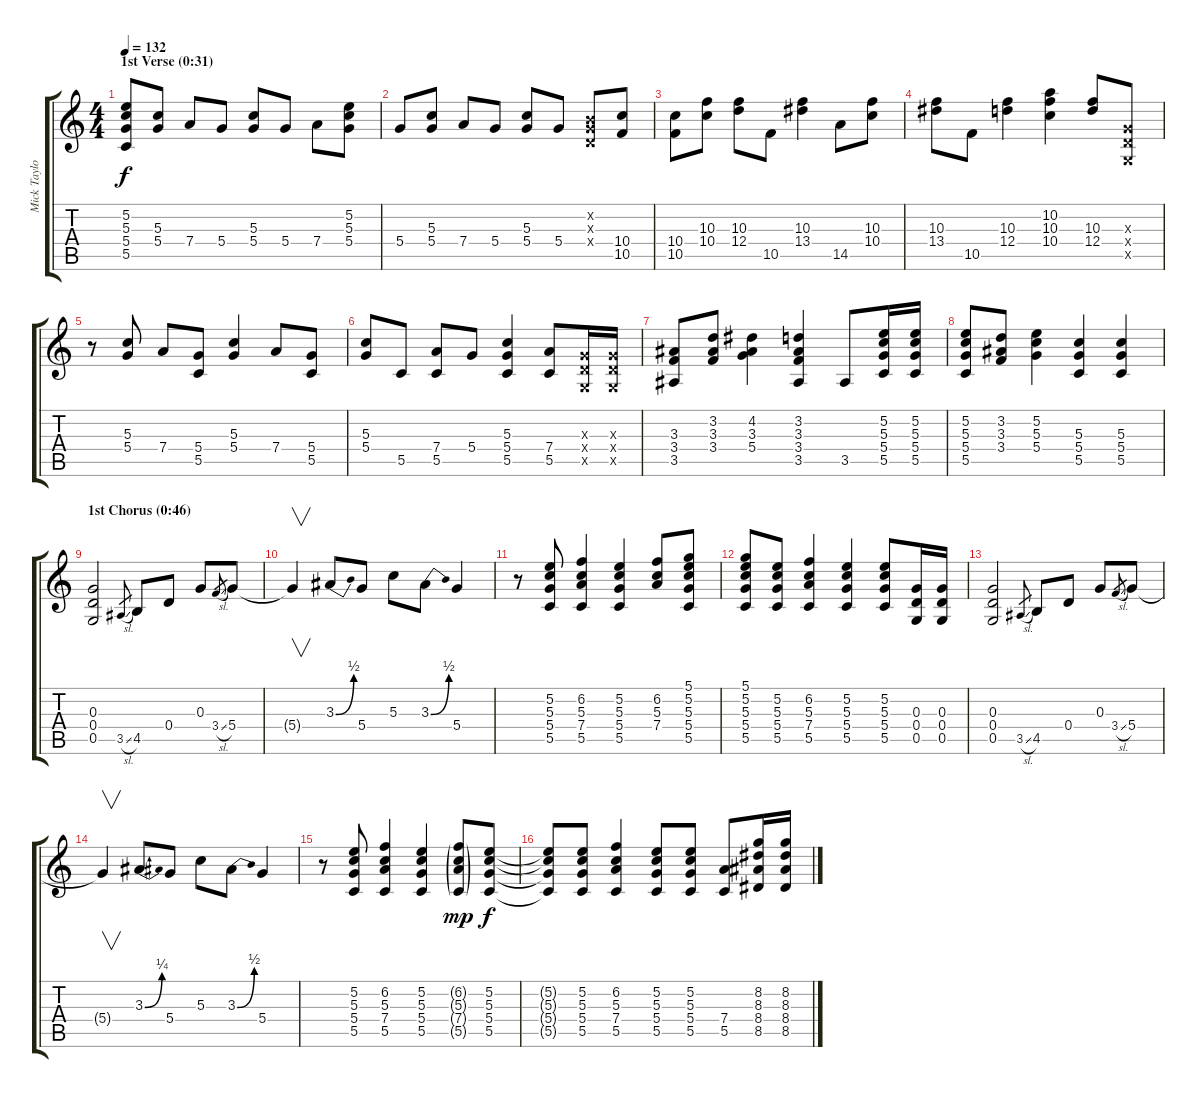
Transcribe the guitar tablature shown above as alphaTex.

\track ("Mick Taylor" "Mick Taylo") {instrument electricguitarclean}
\staff {score tabs}
\tuning (D4 B3 G3 D3 G2 D2) {hide}
\ts (4 4)
\section ("" "1st Verse (0:31)")
\tempo 132
\clef g2
\ks c
(5.2{t} 5.3{t} 5.4{t} 5.5{t}).8{dy f} (5.3 5.4).8 7.4.8 5.4.8 (5.3 5.4).8 5.4.8 7.4.8 (5.2 5.3 5.4).8 |
5.4.8 (5.3 5.4).8 7.4.8 5.4.8 (5.3 5.4).8 5.4.8 (0.2{x} 0.3{x} 0.4{x}).8 (10.4 10.5).8 |
(10.4 10.5).8 (10.3 10.4).8 (10.3 12.4).8 10.5.8 (10.3 13.4).4 14.5.8 (10.3 10.4).8 |
(10.3 13.4).8 10.5.8 (10.3 12.4).4 (10.2 10.3 10.4).4 (10.3 12.4).8 (0.3{x} 0.4{x} 0.5{x}).8 |
r.8 (5.3 5.4).8 7.4.8 (5.4 5.5).8 (5.3 5.4).4 7.4.8 (5.4 5.5).8 |
(5.3 5.4).8 5.5.8 (7.4 5.5).8 5.4.8 (5.3 5.4 5.5).4 (7.4 5.5).8 (0.3{x} 0.4{x} 0.5{x}).16 (0.3{x} 0.4{x} 0.5{x}).16 |
(3.3 3.4 3.5).8 (3.2 3.3 3.4).8 (4.2 3.3 5.4).4 (3.2 3.3 3.4 3.5).4 3.5.8 (5.2 5.3 5.4 5.5).16 (5.2 5.3 5.4 5.5).16 |
(5.2 5.3 5.4 5.5).8 (3.2 3.3 3.4).8 (5.2 5.3 5.4).4 (5.3 5.4 5.5).4 (5.3 5.4 5.5).4 |
\section ("" "1st Chorus (0:46)")
(0.3 0.4 0.5).2 3.5{sl}.8{gr} 4.5.8 0.4.8 0.3.8 3.4{sl}.8{gr} 5.4.8 |
5.4{t}.4{v} 3.3{be (bend 0 0 60 2)}.8 5.4.8 5.3.8 3.3{be (bend 0 0 60 2)}.8 5.4.4 |
r.8 (5.2 5.3 5.4 5.5).8 (6.2 5.3 7.4 5.5).4 (5.2 5.3 5.4 5.5).4 (6.2 5.3 7.4).8 (5.1 5.2 5.3 5.4 5.5).8 |
(5.1 5.2 5.3 5.4 5.5).8 (5.2 5.3 5.4 5.5).8 (6.2 5.3 7.4 5.5).4 (5.2 5.3 5.4 5.5).4 (5.2 5.3 5.4 5.5).8 (0.3 0.4 0.5).16 (0.3 0.4 0.5).16 |
(0.3 0.4 0.5).2 3.5{sl}.8{gr} 4.5.8 0.4.8 0.3.8 3.4{sl}.8{gr} 5.4.8 |
5.4{t}.4{v} 3.3{be (bend 0 0 60 1)}.8 5.4.8 5.3.8 3.3{be (bend 0 0 60 2)}.8 5.4.4 |
r.8 (5.2 5.3 5.4 5.5).8 (6.2 5.3 7.4 5.5).4 (5.2 5.3 5.4 5.5).4 (6.2{g} 5.3{g} 7.4{g} 5.5{g}).8{dy mp} (5.2 5.3 5.4 5.5).8{dy f} |
(5.2{t} 5.3{t} 5.4{t} 5.5{t}).8 (5.2 5.3 5.4 5.5).8 (6.2 5.3 7.4 5.5).4 (5.2 5.3 5.4 5.5).8 (5.2 5.3 5.4 5.5).8 (7.4 5.5).8 (8.2 8.3 8.4 8.5).16 (8.2 8.3 8.4 8.5).16
